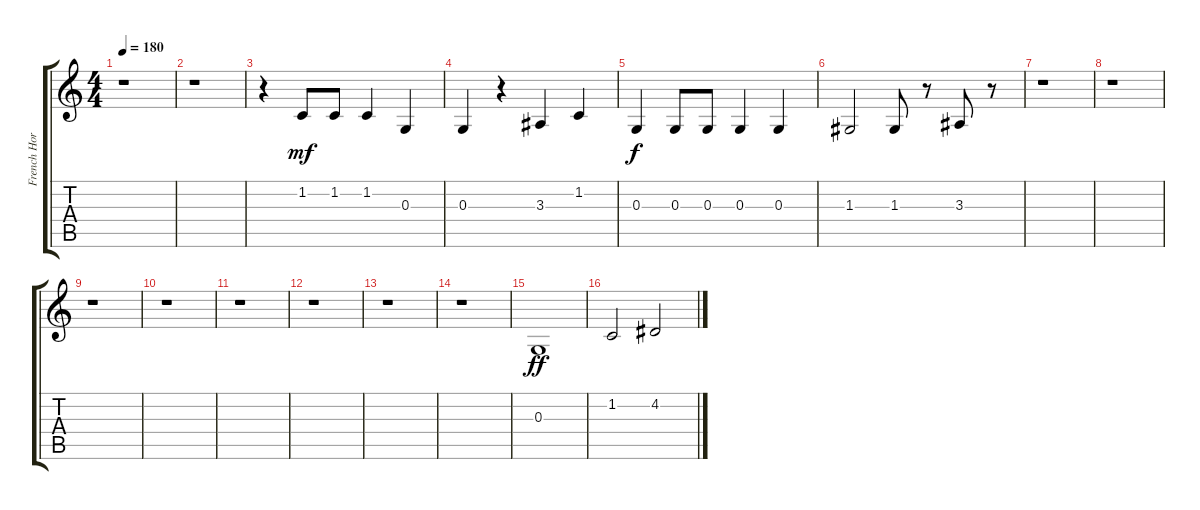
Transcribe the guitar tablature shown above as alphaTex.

\track ("French Horn" "French Hor") {instrument frenchhorn}
\staff {score tabs}
\tuning (E4 B3 G3 D3 A2 E2) {hide}
\ts (4 4)
\tempo 180
\clef g2
\ks c
r.1{dy mf} |
r.1 |
r.4 1.2.8 1.2.8 1.2.4 0.3.4 |
0.3.4 r.4 3.3.4 1.2.4 |
0.3.4{dy f} 0.3.8 0.3.8 0.3.4 0.3.4 |
1.3.2 1.3.8 r.8 3.3.8 r.8 |
r.1 |
r.1 |
r.1 |
r.1 |
r.1 |
r.1 |
r.1 |
r.1 |
0.3.1{dy ff} |
1.2.2 4.2.2
